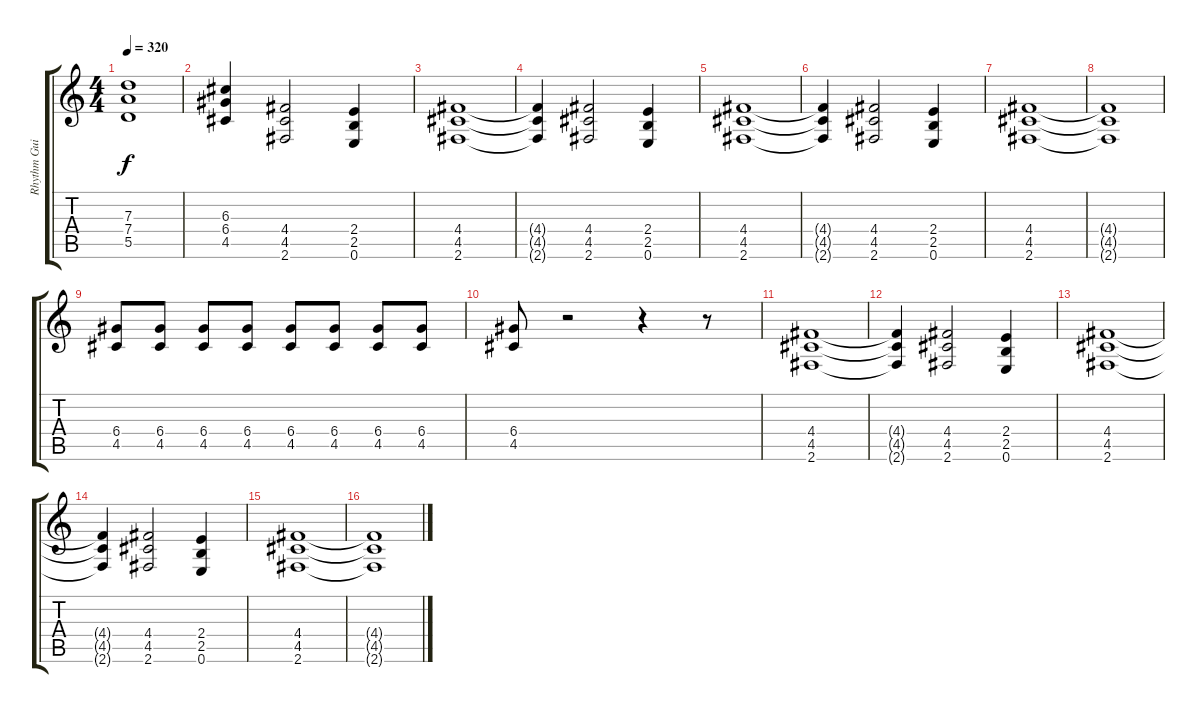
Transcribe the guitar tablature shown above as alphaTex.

\track ("Rhythm Guitar" "Rhythm Gui") {instrument distortionguitar}
\staff {score tabs}
\tuning (E4 B3 G3 D3 A2 E2) {hide}
\ts (4 4)
\tempo 320
\clef g2
\ks c
(7.3 7.4 5.5).1{dy f} |
(6.3 6.4 4.5).4 (4.4 4.5 2.6).2 (2.4 2.5 0.6).4 |
(4.4 4.5 2.6).1 |
(4.4{t} 4.5{t} 2.6{t}).4 (4.4 4.5 2.6).2 (2.4 2.5 0.6).4 |
(4.4 4.5 2.6).1 |
(4.4{t} 4.5{t} 2.6{t}).4 (4.4 4.5 2.6).2 (2.4 2.5 0.6).4 |
(4.4 4.5 2.6).1 |
(4.4{t} 4.5{t} 2.6{t}).1 |
(6.4 4.5).8 (6.4 4.5).8 (6.4 4.5).8 (6.4 4.5).8 (6.4 4.5).8 (6.4 4.5).8 (6.4 4.5).8 (6.4 4.5).8 |
(6.4 4.5).8 r.2 r.4 r.8 |
(4.4 4.5 2.6).1 |
(4.4{t} 4.5{t} 2.6{t}).4 (4.4 4.5 2.6).2 (2.4 2.5 0.6).4 |
(4.4 4.5 2.6).1 |
(4.4{t} 4.5{t} 2.6{t}).4 (4.4 4.5 2.6).2 (2.4 2.5 0.6).4 |
(4.4 4.5 2.6).1 |
(4.4{t} 4.5{t} 2.6{t}).1
